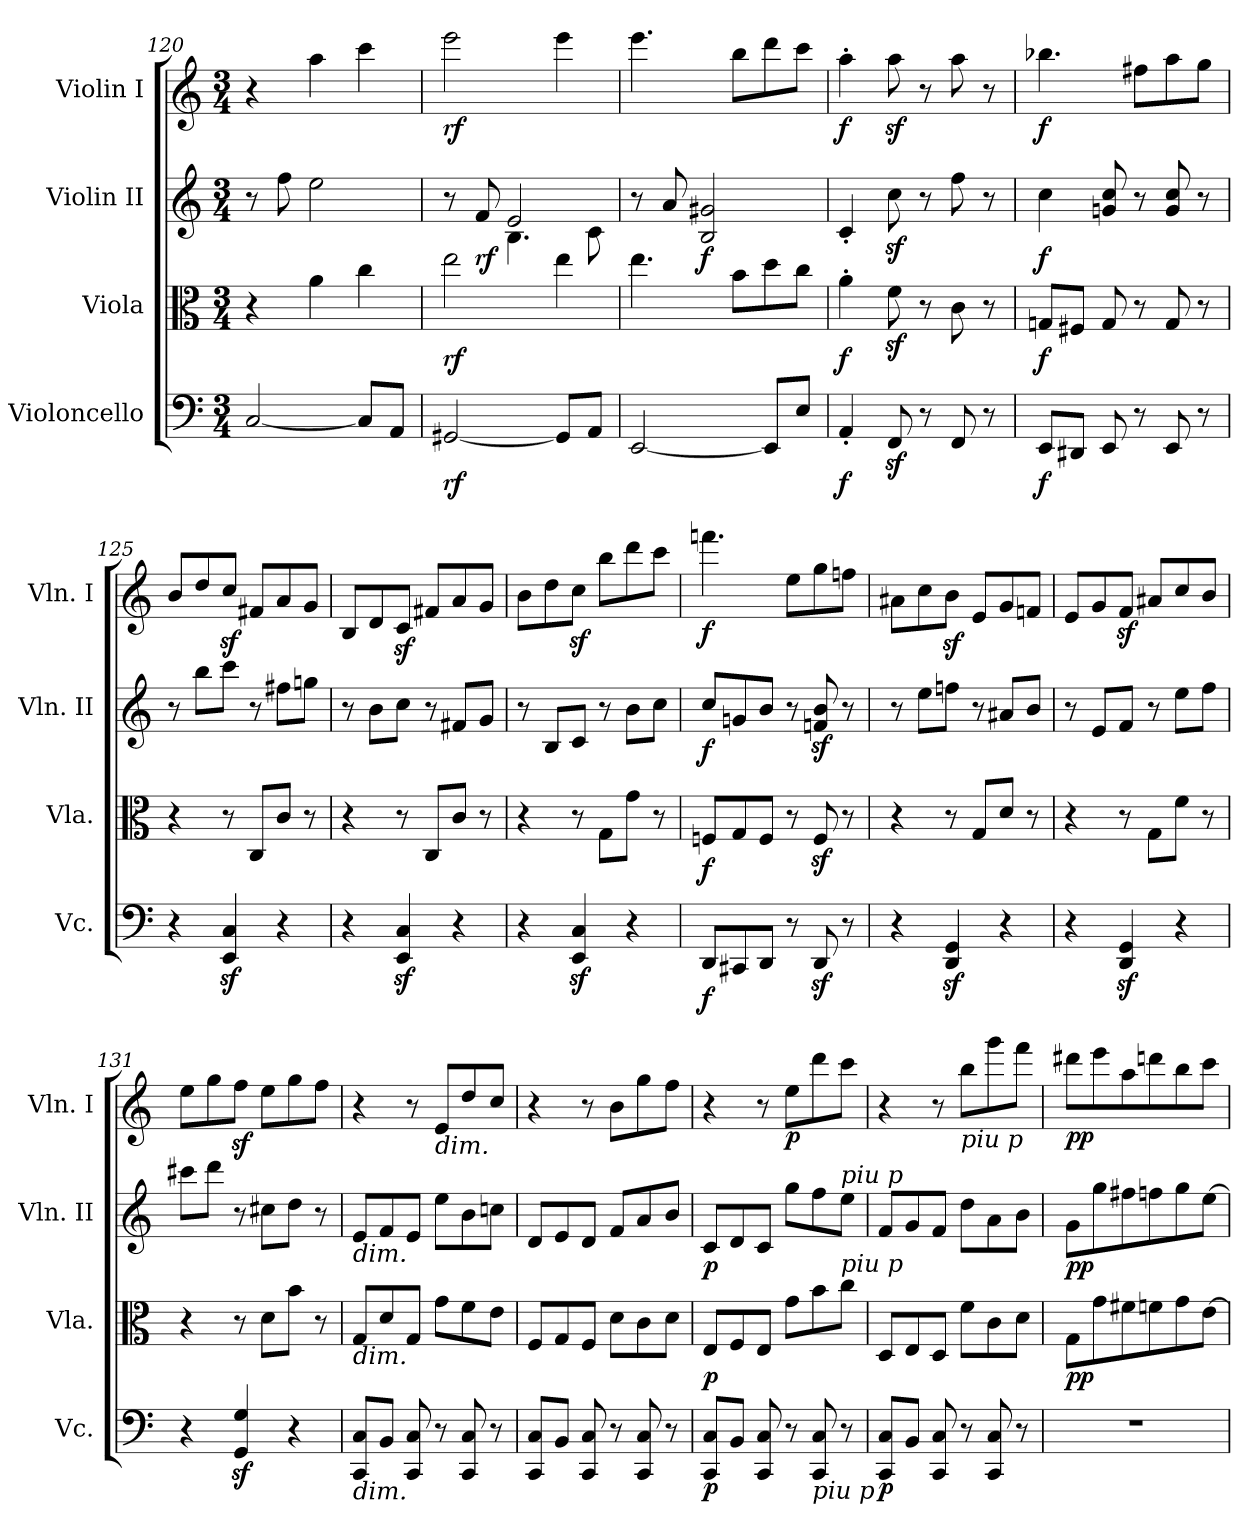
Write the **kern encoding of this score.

**kern	**dynam	**kern	**dynam	**kern	**dynam	**kern	**dynam
*part4	*part4	*part3	*part3	*part2	*part2	*part1	*part1
*staff4	*staff4	*staff3	*staff3	*staff2	*staff2	*staff1	*staff1
*I"Violoncello	*	*I"Viola	*	*I"Violin II	*	*I"Violin I	*
*I'Vc.	*	*I'Vla.	*	*I'Vln. II	*	*I'Vln. I	*
*clefF4	*	*clefC3	*	*clefG2	*	*clefG2	*
*k[]	*	*k[]	*	*k[]	*	*k[]	*
*M3/4	*	*M3/4	*	*M3/4	*	*M3/4	*
=120	=120	=120	=120	=120	=120	=120	=120
[2C/	.	4r	.	8r	.	4r	.
.	.	.	.	8ff\	.	.	.
.	.	4a\	.	2ee\	.	4aa\	.
8C/L]	.	4cc\	.	.	.	4ccc\	.
8AA/J	.	.	.	.	.	.	.
=121	=121	=121	=121	=121	=121	=121	=121
*	*	*	*	*^	*	*	*
!	!LO:DY:b	!	!LO:DY:b	!	!	!	!	!LO:DY:b
[2GG#X/	rf	2ee\	rf	8r	4ryy	.	2eee\	rf
!	!	!	!	!	!	!LO:DY:b	!	!
.	.	.	.	8f/	.	rf	.	.
.	.	.	.	2e/	4.B\	.	.	.
8GG#/L]	.	4ee\	.	.	.	.	4eee\	.
8AA/J	.	.	.	.	8c\	.	.	.
*	*	*	*	*v	*v	*	*	*
=122	=122	=122	=122	=122	=122	=122	=122
[2EE/	.	4.ee\	.	8r	.	4.eee\	.
.	.	.	.	8a/	.	.	.
!	!	!	!	!	!LO:DY:b	!	!
.	.	.	.	2B/ 2g#X/	f	.	.
.	.	8b\L	.	.	.	8bb\L	.
8EE/L]	.	8dd\	.	.	.	8ddd\	.
8E/J	.	8cc\J	.	.	.	8ccc\J	.
=123	=123	=123	=123	=123	=123	=123	=123
!	!LO:DY:b	!	!LO:DY:b	!	!	!	!LO:DY:b
4AA'/	f	4a'\	f	4c'/	.	4aa'\	f
8FFz</	.	8fz<\	.	8ccz<\	.	8aaz<\	.
8r	.	8r	.	8r	.	8r	.
8FF/	.	8c\	.	8ff\	.	8aa\	.
8r	.	8r	.	8r	.	8r	.
=124	=124	=124	=124	=124	=124	=124	=124
!	!LO:DY:b	!	!LO:DY:b	!	!LO:DY:b	!	!LO:DY:b
8EE/L	f	8Gn/L	f	4cc\	f	4.bb-X\	f
8DD#X/J	.	8F#X/J	.	.	.	.	.
8EE/	.	8G/	.	8gn/ 8cc/	.	.	.
8r	.	8r	.	8r	.	8ff#X\L	.
8EE/	.	8G/	.	8g/ 8cc/	.	8aa\	.
8r	.	8r	.	8r	.	8gg\J	.
=125	=125	=125	=125	=125	=125	=125	=125
4r	.	4r	.	8r	.	8b/L	.
.	.	.	.	8bb\L	.	8dd/	.
4EE/z< 4C/z<	.	8r	.	8ccc\J	.	8ccz</J	.
.	.	8C/L	.	8r	.	8f#X/L	.
4r	.	8c/J	.	8ff#X\L	.	8a/	.
.	.	8r	.	8ggn\J	.	8g/J	.
=126	=126	=126	=126	=126	=126	=126	=126
4r	.	4r	.	8r	.	8B/L	.
.	.	.	.	8b\L	.	8d/	.
4EE/z< 4C/z<	.	8r	.	8cc\J	.	8cz</J	.
.	.	8C/L	.	8r	.	8f#X/L	.
4r	.	8c/J	.	8f#X/L	.	8a/	.
.	.	8r	.	8g/J	.	8g/J	.
=127	=127	=127	=127	=127	=127	=127	=127
4r	.	4r	.	8r	.	8b\L	.
.	.	.	.	8B/L	.	8dd\	.
4EE/z< 4C/z<	.	8r	.	8c/J	.	8ccz<\J	.
.	.	8G\L	.	8r	.	8bb\L	.
4r	.	8g\J	.	8b\L	.	8ddd\	.
.	.	8r	.	8cc\J	.	8ccc\J	.
=128	=128	=128	=128	=128	=128	=128	=128
!	!LO:DY:b	!	!LO:DY:b	!	!LO:DY:b	!	!LO:DY:b
8DD/L	f	8Fn/L	f	8cc/L	f	4.fffn\	f
8CC#X/	.	8G/	.	8gn/	.	.	.
8DD/J	.	8F/J	.	8b/J	.	.	.
8r	.	8r	.	8r	.	8ee\L	.
8DDz</	.	8Fz</	.	8fn/z< 8b/z<	.	8gg\	.
8r	.	8r	.	8r	.	8ffn\J	.
=129	=129	=129	=129	=129	=129	=129	=129
4r	.	4r	.	8r	.	8a#X\L	.
.	.	.	.	8ee\L	.	8cc\	.
4DD/z< 4GG/z<	.	8r	.	8ffn\J	.	8bz<\J	.
.	.	8G/L	.	8r	.	8e/L	.
4r	.	8d/J	.	8a#X/L	.	8g/	.
.	.	8r	.	8b/J	.	8fn/J	.
=130	=130	=130	=130	=130	=130	=130	=130
4r	.	4r	.	8r	.	8e/L	.
.	.	.	.	8e/L	.	8g/	.
4DD/z< 4GG/z<	.	8r	.	8f/J	.	8fz</J	.
.	.	8G\L	.	8r	.	8a#X/L	.
4r	.	8f\J	.	8ee\L	.	8cc/	.
.	.	8r	.	8ff\J	.	8b/J	.
=131	=131	=131	=131	=131	=131	=131	=131
4r	.	4r	.	8ccc#X\L	.	8ee\L	.
.	.	.	.	8ddd\J	.	8gg\	.
4GG/z< 4G/z<	.	8r	.	8r	.	8ffz<\J	.
.	.	8d\L	.	8cc#X\L	.	8ee\L	.
4r	.	8b\J	.	8dd\J	.	8gg\	.
.	.	8r	.	8r	.	8ff\J	.
=132	=132	=132	=132	=132	=132	=132	=132
!	!	!	!	!LO:TX:b:i:t=dim.	!	!	!
!	!	!LO:TX:b:i:t=dim.	!	!	!	!	!
!LO:TX:b:i:t=dim.	!	!	!	!	!	!	!
8CC/ 8C/L	.	8G/L	.	8e/L	.	4r	.
8BB/J	.	8d/	.	8f/	.	.	.
8CC/ 8C/	.	8G/J	.	8e/J	.	8r	.
!	!	!	!	!	!	!LO:TX:b:i:t=dim.	!
8r	.	8g\L	.	8ee\L	.	8e/L	.
8CC/ 8C/	.	8f\	.	8b\	.	8dd/	.
8r	.	8e\J	.	8ccn\J	.	8cc/J	.
=133	=133	=133	=133	=133	=133	=133	=133
8CC/ 8C/L	.	8F/L	.	8d/L	.	4r	.
8BB/J	.	8G/	.	8e/	.	.	.
8CC/ 8C/	.	8F/J	.	8d/J	.	8r	.
8r	.	8d\L	.	8f/L	.	8b\L	.
8CC/ 8C/	.	8c\	.	8a/	.	8gg\	.
8r	.	8d\J	.	8b/J	.	8ff\J	.
=134	=134	=134	=134	=134	=134	=134	=134
!	!LO:DY:b	!	!LO:DY:b	!	!LO:DY:b	!	!
8CC/ 8C/L	p	8E/L	p	8c/L	p	4r	.
8BB/J	.	8F/	.	8d/	.	.	.
8CC/ 8C/	.	8E/J	.	8c/J	.	8r	.
!	!	!	!	!	!	!	!LO:DY:b
8r	.	8g\L	.	8gg\L	.	8ee\L	p
!LO:TX:b:i:t=piu p	!	!	!	!	!	!	!
8CC/ 8C/	.	8b\	.	8ff\	.	8ddd\	.
!	!	!	!	!LO:TX:a:i:t=piu p	!	!	!
!	!	!LO:TX:a:i:t=piu p	!	!	!	!	!
8r	.	8cc\J	.	8ee\J	.	8ccc\J	.
=135	=135	=135	=135	=135	=135	=135	=135
!	!LO:DY:b	!	!	!	!	!	!
8CC/ 8C/L	p	8D/L	.	8f/L	.	4r	.
8BB/J	.	8E/	.	8g/	.	.	.
8CC/ 8C/	.	8D/J	.	8f/J	.	8r	.
!	!	!	!	!	!	!LO:TX:b:i:t=piu p	!
8r	.	8f\L	.	8dd\L	.	8bb\L	.
8CC/ 8C/	.	8c\	.	8a\	.	8ggg\	.
8r	.	8d\J	.	8b\J	.	8fff\J	.
=136	=136	=136	=136	=136	=136	=136	=136
!	!	!	!LO:DY:b	!	!LO:DY:b	!	!LO:DY:b
2.r	.	8G\L	pp	8g\L	pp	8ddd#X\L	pp
.	.	8g\	.	8gg\	.	8eee\	.
.	.	8f#X\	.	8ff#X\	.	8aa\	.
.	.	8fn\	.	8ffn\	.	8dddn\	.
.	.	8g\	.	8gg\	.	8bb\	.
.	.	[8e\J	.	[8ee\J	.	8ccc\J	.
=	=	=	=	=	=	=	=
*-	*-	*-	*-	*-	*-	*-	*-
